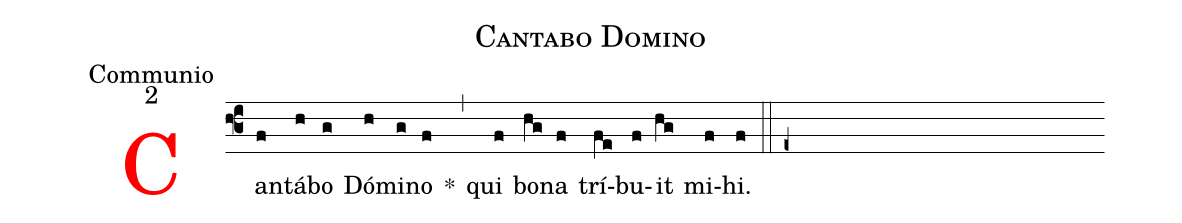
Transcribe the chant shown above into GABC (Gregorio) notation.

name:Cantabo Domino;
office-part:Communio;
mode:2;
%%
(f3) <v>\textcolor{red}{C}</v> an(f)tá(h)bo(g) Dó(h)mi(g)no(f) *(,) qui(f) bo(hg)na(f) trí(fe)bu(f)it(hg) mi(f)hi.(f) (::e+)
